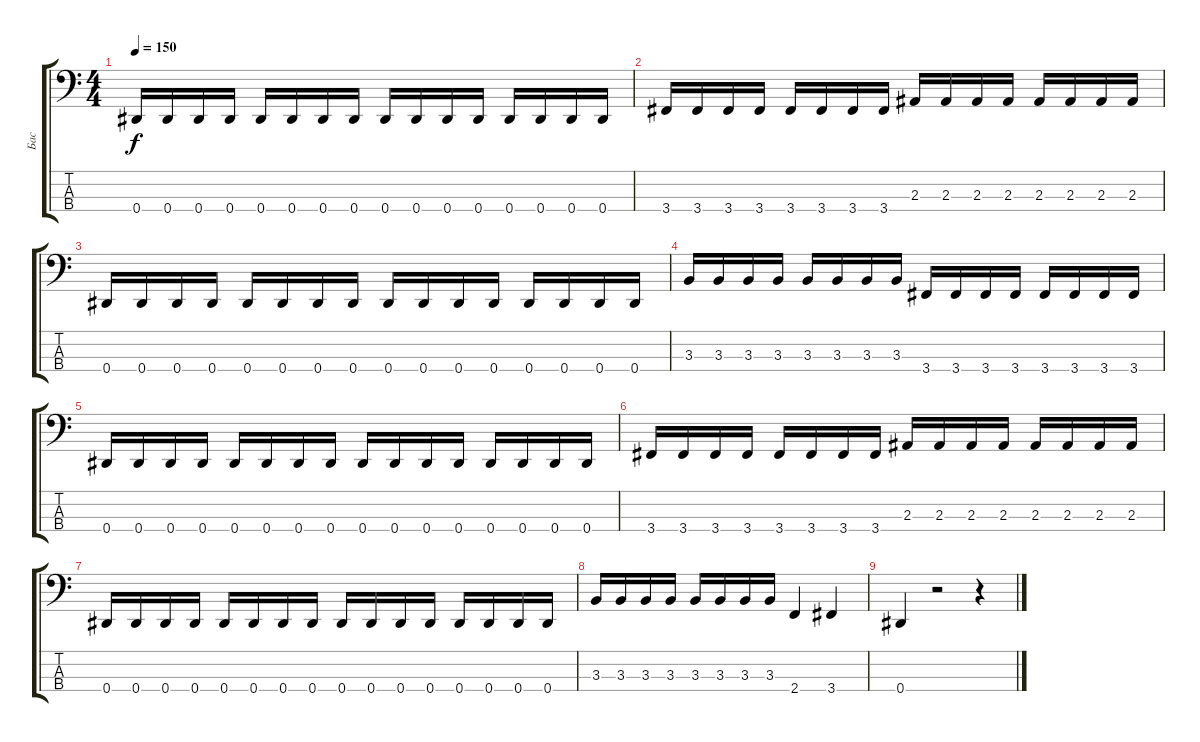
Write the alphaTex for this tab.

\track ("Бас" "Бас") {instrument electricbasspick}
\staff {score tabs}
\tuning (Gb2 Db2 Ab1 Eb1) {hide}
\ts (4 4)
\tempo 150
\clef f4
\ks c
0.4.16{dy f} 0.4.16 0.4.16 0.4.16 0.4.16 0.4.16 0.4.16 0.4.16 0.4.16 0.4.16 0.4.16 0.4.16 0.4.16 0.4.16 0.4.16 0.4.16 |
3.4.16 3.4.16 3.4.16 3.4.16 3.4.16 3.4.16 3.4.16 3.4.16 2.3.16 2.3.16 2.3.16 2.3.16 2.3.16 2.3.16 2.3.16 2.3.16 |
0.4.16 0.4.16 0.4.16 0.4.16 0.4.16 0.4.16 0.4.16 0.4.16 0.4.16 0.4.16 0.4.16 0.4.16 0.4.16 0.4.16 0.4.16 0.4.16 |
3.3.16 3.3.16 3.3.16 3.3.16 3.3.16 3.3.16 3.3.16 3.3.16 3.4.16 3.4.16 3.4.16 3.4.16 3.4.16 3.4.16 3.4.16 3.4.16 |
0.4.16 0.4.16 0.4.16 0.4.16 0.4.16 0.4.16 0.4.16 0.4.16 0.4.16 0.4.16 0.4.16 0.4.16 0.4.16 0.4.16 0.4.16 0.4.16 |
3.4.16 3.4.16 3.4.16 3.4.16 3.4.16 3.4.16 3.4.16 3.4.16 2.3.16 2.3.16 2.3.16 2.3.16 2.3.16 2.3.16 2.3.16 2.3.16 |
0.4.16 0.4.16 0.4.16 0.4.16 0.4.16 0.4.16 0.4.16 0.4.16 0.4.16 0.4.16 0.4.16 0.4.16 0.4.16 0.4.16 0.4.16 0.4.16 |
3.3.16 3.3.16 3.3.16 3.3.16 3.3.16 3.3.16 3.3.16 3.3.16 2.4.4 3.4.4 |
0.4.4 r.2 r.4
